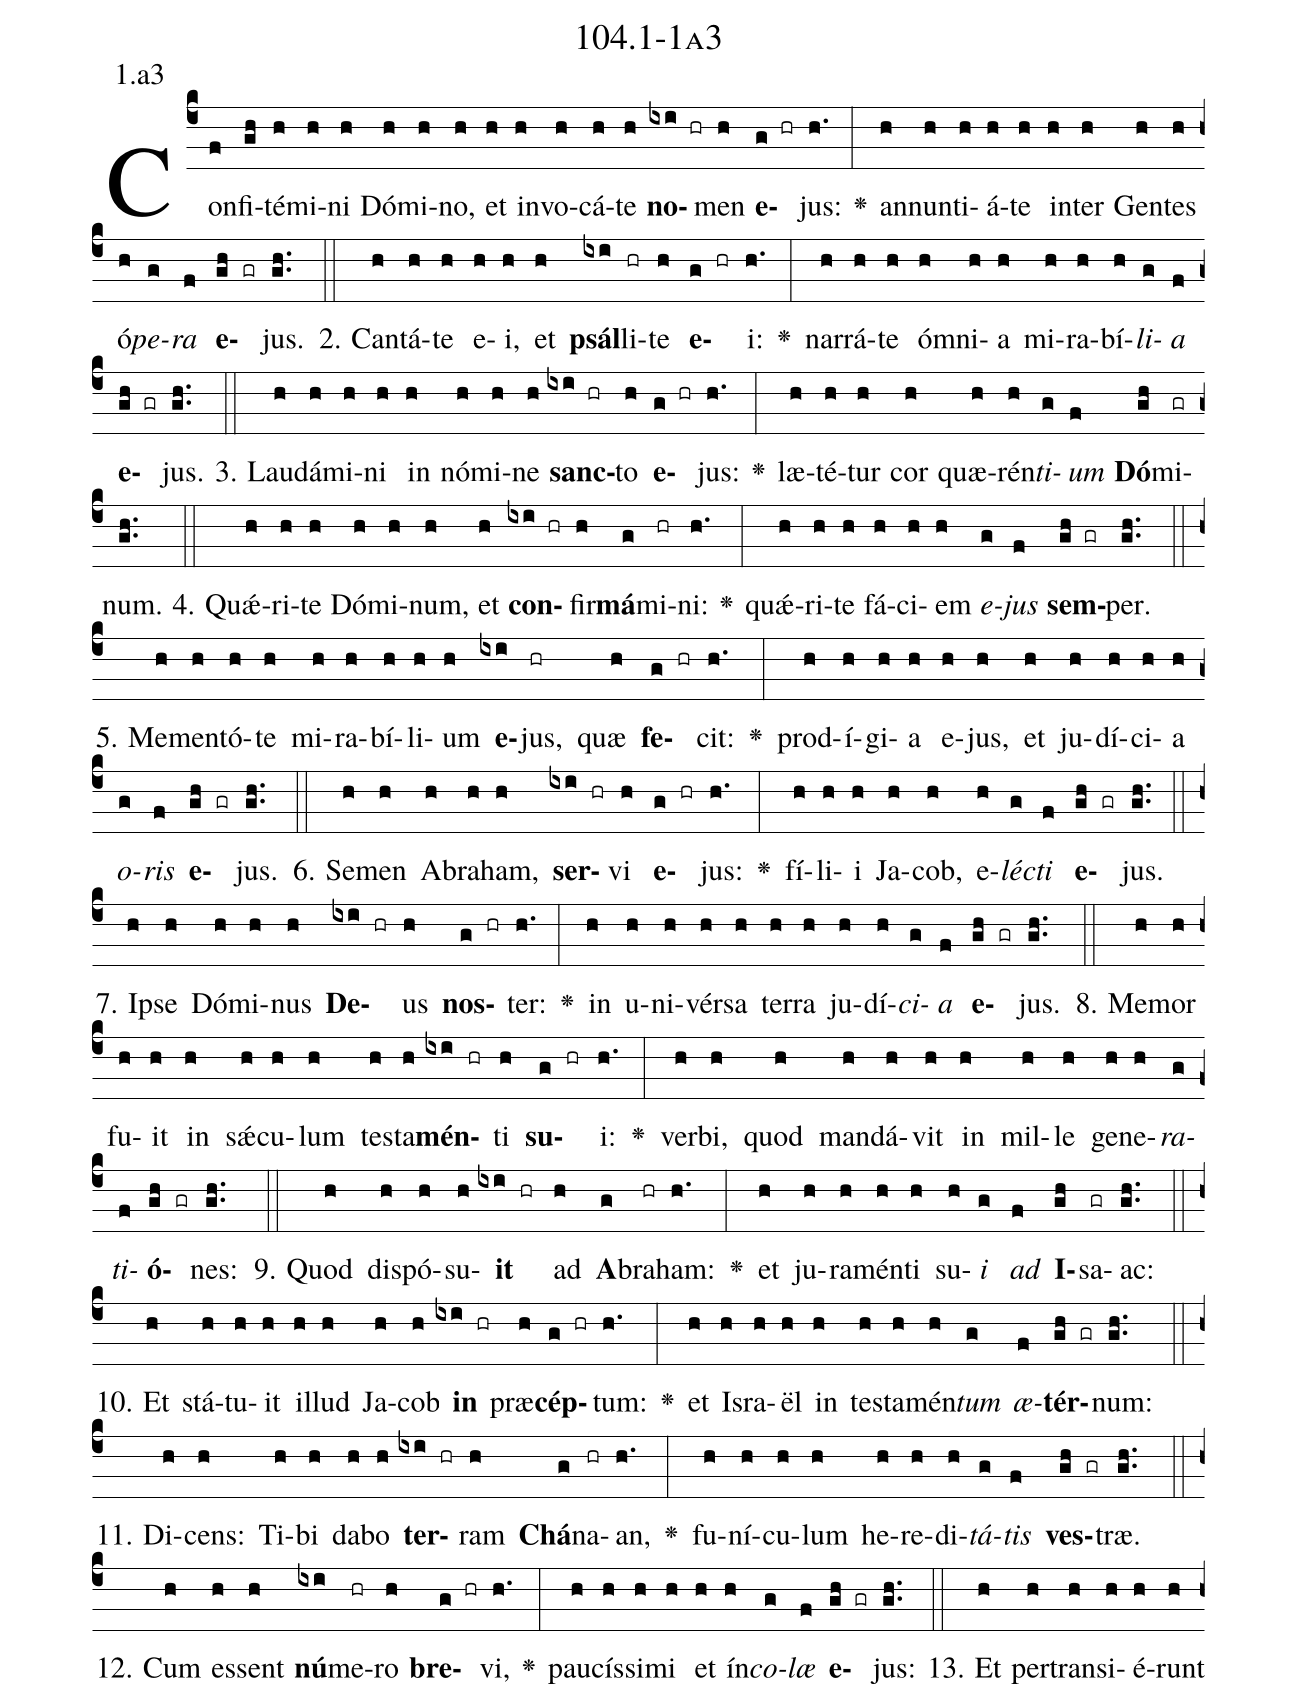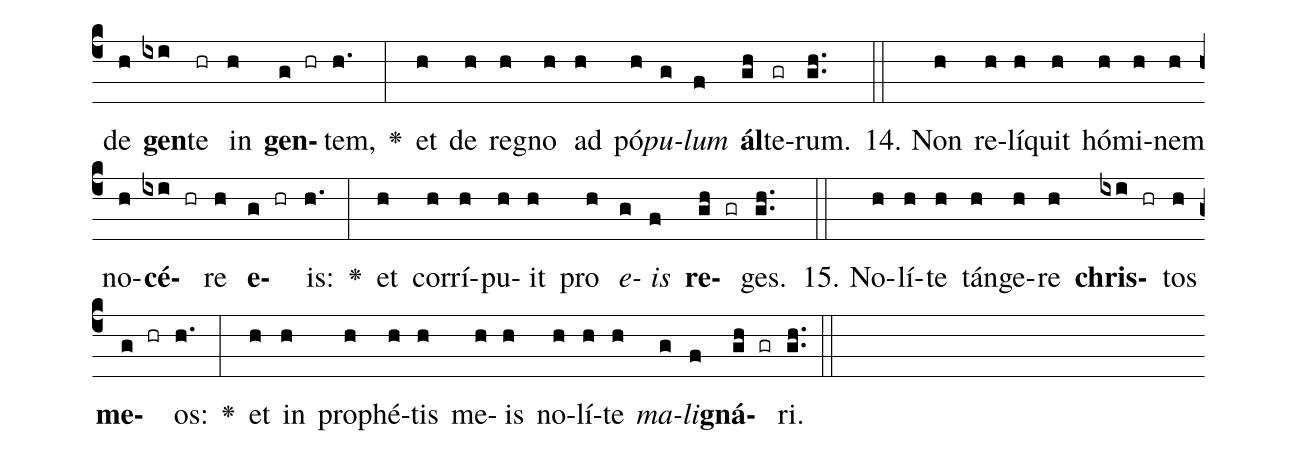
name: 104.1-1a3;
annotation: 1.a3;
%%
(c4)Con(f)fi(gh)té(h)mi(h)ni(h) Dó(h)mi(h)no,(h) et(h) in(h)vo(h)cá(h)te(h) <b>no</b>(ixi hr)men(h) <b>e</b>(g hr)jus:(h.) <v>\greheightstar</v>(:) an(h)nun(h)ti(h)á(h)te(h) in(h)ter(h) Gen(h)tes(h) ó(h)<i>pe</i>(g)<i>ra</i>(f) <b>e</b>(gh gr)jus.(gh..) (::)
2. Can(h)tá(h)te(h) e(h)i,(h) et(h) <b>psál</b>(ixi)li(hr)te(h) <b>e</b>(g hr)i:(h.) <v>\greheightstar</v>(:) nar(h)rá(h)te(h) óm(h)ni(h)a(h) mi(h)ra(h)bí(h)<i>li</i>(g)<i>a</i>(f) <b>e</b>(gh gr)jus.(gh..) (::)
3. Lau(h)dá(h)mi(h)ni(h) in(h) nó(h)mi(h)ne(h) <b>sanc</b>(ixi hr)to(h) <b>e</b>(g hr)jus:(h.) <v>\greheightstar</v>(:) læ(h)té(h)tur(h) cor(h) quæ(h)rén(h)<i>ti</i>(g)<i>um</i>(f) <b>Dó</b>(gh)mi(gr)num.(gh..) (::)
4. Quǽ(h)ri(h)te(h) Dó(h)mi(h)num,(h) et(h) <b>con</b>(ixi hr)fir(h)<b>má</b>(g)mi(hr)ni:(h.) <v>\greheightstar</v>(:) quǽ(h)ri(h)te(h) fá(h)ci(h)em(h) <i>e</i>(g)<i>jus</i>(f) <b>sem</b>(gh gr)per.(gh..) (::)
5. Me(h)men(h)tó(h)te(h) mi(h)ra(h)bí(h)li(h)um(h) <b>e</b>(ixi)jus,(hr) quæ(h) <b>fe</b>(g hr)cit:(h.) <v>\greheightstar</v>(:) prod(h)í(h)gi(h)a(h) e(h)jus,(h) et(h) ju(h)dí(h)ci(h)a(h) <i>o</i>(g)<i>ris</i>(f) <b>e</b>(gh gr)jus.(gh..) (::)
6. Se(h)men(h) A(h)bra(h)ham,(h) <b>ser</b>(ixi hr)vi(h) <b>e</b>(g hr)jus:(h.) <v>\greheightstar</v>(:) fí(h)li(h)i(h) Ja(h)cob,(h) e(h)<i>léc</i>(g)<i>ti</i>(f) <b>e</b>(gh gr)jus.(gh..) (::)
7. Ip(h)se(h) Dó(h)mi(h)nus(h) <b>De</b>(ixi hr)us(h) <b>nos</b>(g hr)ter:(h.) <v>\greheightstar</v>(:) in(h) u(h)ni(h)vér(h)sa(h) ter(h)ra(h) ju(h)dí(h)<i>ci</i>(g)<i>a</i>(f) <b>e</b>(gh gr)jus.(gh..) (::)
8. Me(h)mor(h) fu(h)it(h) in(h) sǽ(h)cu(h)lum(h) tes(h)ta(h)<b>mén</b>(ixi hr)ti(h) <b>su</b>(g hr)i:(h.) <v>\greheightstar</v>(:) ver(h)bi,(h) quod(h) man(h)dá(h)vit(h) in(h) mil(h)le(h) ge(h)ne(h)<i>ra</i>(g)<i>ti</i>(f)<b>ó</b>(gh gr)nes:(gh..) (::)
9. Quod(h) dis(h)pó(h)su(h)<b>it</b>(ixi hr) ad(h) <b>A</b>(g)bra(hr)ham:(h.) <v>\greheightstar</v>(:) et(h) ju(h)ra(h)mén(h)ti(h) su(h)<i>i</i>(g) <i>ad</i>(f) <b>I</b>(gh)sa(gr)ac:(gh..) (::)
10. Et(h) stá(h)tu(h)it(h) il(h)lud(h) Ja(h)cob(h) <b>in</b>(ixi hr) præ(h)<b>cép</b>(g hr)tum:(h.) <v>\greheightstar</v>(:) et(h) Is(h)ra(h)ël(h) in(h) tes(h)ta(h)mén(h)<i>tum</i>(g) <i>æ</i>(f)<b>tér</b>(gh gr)num:(gh..) (::)
11. Di(h)cens:(h) Ti(h)bi(h) da(h)bo(h) <b>ter</b>(ixi hr)ram(h) <b>Chá</b>(g)na(hr)an,(h.) <v>\greheightstar</v>(:) fu(h)ní(h)cu(h)lum(h) he(h)re(h)di(h)<i>tá</i>(g)<i>tis</i>(f) <b>ves</b>(gh gr)træ.(gh..) (::)
12. Cum(h) es(h)sent(h) <b>nú</b>(ixi)me(hr)ro(h) <b>bre</b>(g hr)vi,(h.) <v>\greheightstar</v>(:) pau(h)cís(h)si(h)mi(h) et(h) ín(h)<i>co</i>(g)<i>læ</i>(f) <b>e</b>(gh gr)jus:(gh..) (::)
13. Et(h) per(h)trans(h)i(h)é(h)runt(h) de(h) <b>gen</b>(ixi)te(hr) in(h) <b>gen</b>(g hr)tem,(h.) <v>\greheightstar</v>(:) et(h) de(h) re(h)gno(h) ad(h) pó(h)<i>pu</i>(g)<i>lum</i>(f) <b>ál</b>(gh)te(gr)rum.(gh..) (::)
14. Non(h) re(h)lí(h)quit(h) hó(h)mi(h)nem(h) no(h)<b>cé</b>(ixi hr)re(h) <b>e</b>(g hr)is:(h.) <v>\greheightstar</v>(:) et(h) cor(h)rí(h)pu(h)it(h) pro(h) <i>e</i>(g)<i>is</i>(f) <b>re</b>(gh gr)ges.(gh..) (::)
15. No(h)lí(h)te(h) tán(h)ge(h)re(h) <b>chris</b>(ixi hr)tos(h) <b>me</b>(g hr)os:(h.) <v>\greheightstar</v>(:) et(h) in(h) pro(h)phé(h)tis(h) me(h)is(h) no(h)lí(h)te(h) <i>ma</i>(g)<i>li</i>(f)<b>gná</b>(gh gr)ri.(gh..) (::)
